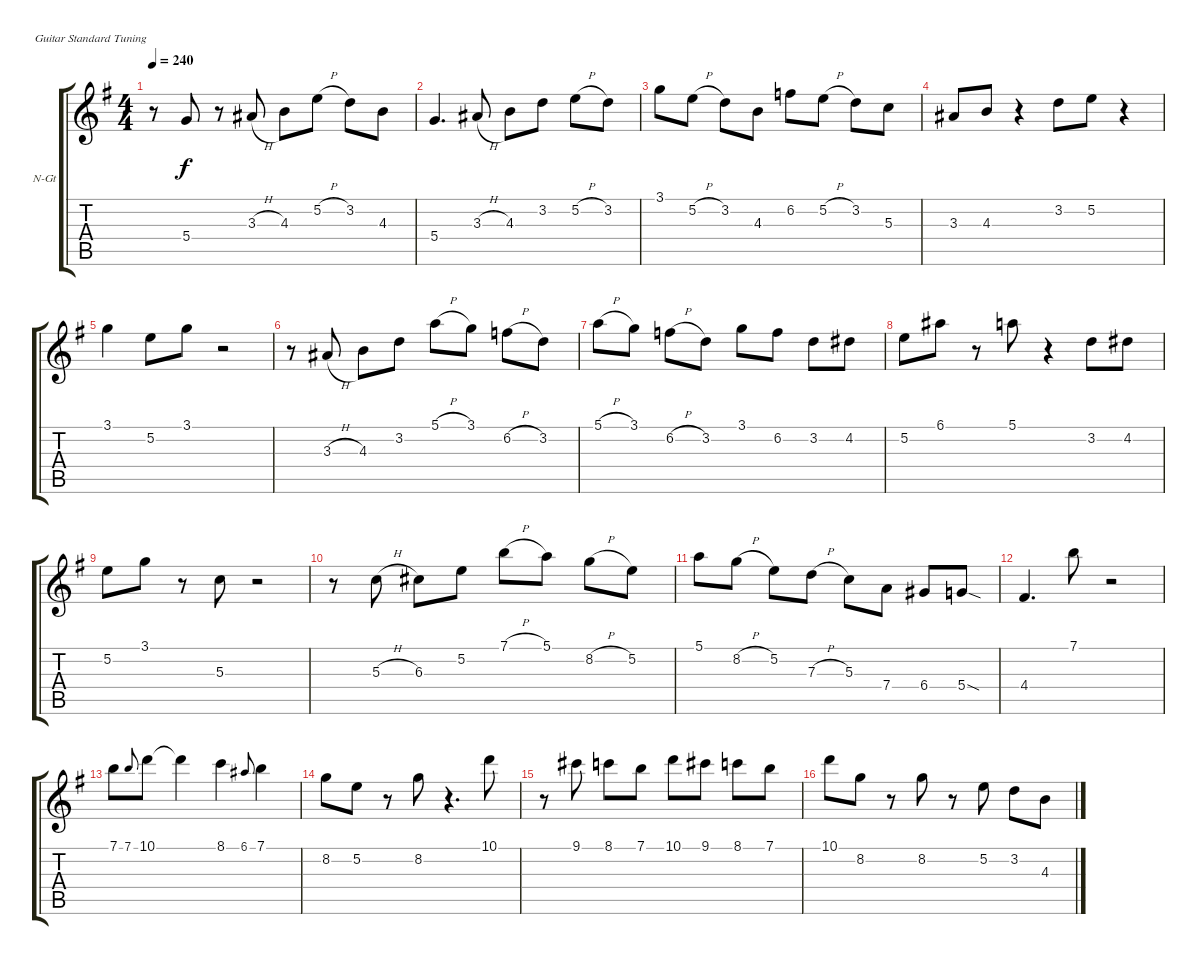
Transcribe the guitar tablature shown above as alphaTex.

\defaultSystemsLayout 4
\bracketExtendMode groupsimilarinstruments
\firstSystemTrackNameOrientation horizontal
\otherSystemsTrackNameOrientation horizontal
\track ("Nylon Guitar" "N-Gt") {instrument acousticguitarnylon}
\staff {score tabs}
\tuning (E4 B3 G3 D3 A2 E2)
\ts (4 4)
\tempo 240
\clef g2
\ks g
r.8{dy f} 5.4.8 r.8 3.3{h}.8 4.3.8 5.2{h}.8 3.2.8 4.3.8 |
5.4.4{d} 3.3{h}.8 4.3.8 3.2.8 5.2{h}.8 3.2.8 |
3.1.8 5.2{h}.8 3.2.8 4.3.8 6.2.8 5.2{h}.8 3.2.8 5.3.8 |
3.3.8 4.3.8 r.4 3.2.8 5.2.8 r.4 |
3.1.4 5.2.8 3.1.8 r.2 |
r.8 3.3{h}.8 4.3.8 3.2.8 5.1{h}.8 3.1.8 6.2{h}.8 3.2.8 |
5.1{h}.8 3.1.8 6.2{h}.8 3.2.8 3.1.8 6.2.8 3.2.8 4.2.8 |
5.2.8 6.1.8 r.8 5.1.8 r.4 3.2.8 4.2.8 |
5.2.8 3.1.8 r.8 5.3.8 r.2 |
r.8 5.3{h}.8 6.3.8 5.2.8 7.1{h}.8 5.1.8 8.2{h}.8 5.2.8 |
5.1.8 8.2{h}.8 5.2.8 7.3{h}.8 5.3.8 7.4.8 6.4.8 5.4{sod}.8 |
4.4.4{d} 7.1.8 r.2 |
7.1.8 7.1.8{gr onbeat} 10.1.8 10.1{t}.4 8.1.4 6.1.8{gr onbeat} 7.1.4 |
8.2.8 5.2.8 r.8 8.2.8 r.4{d} 10.1.8 |
r.8 9.1.8 8.1.8 7.1.8 10.1.8 9.1.8 8.1.8 7.1.8 |
10.1.8 8.2.8 r.8 8.2.8 r.8 5.2.8 3.2.8 4.3.8
